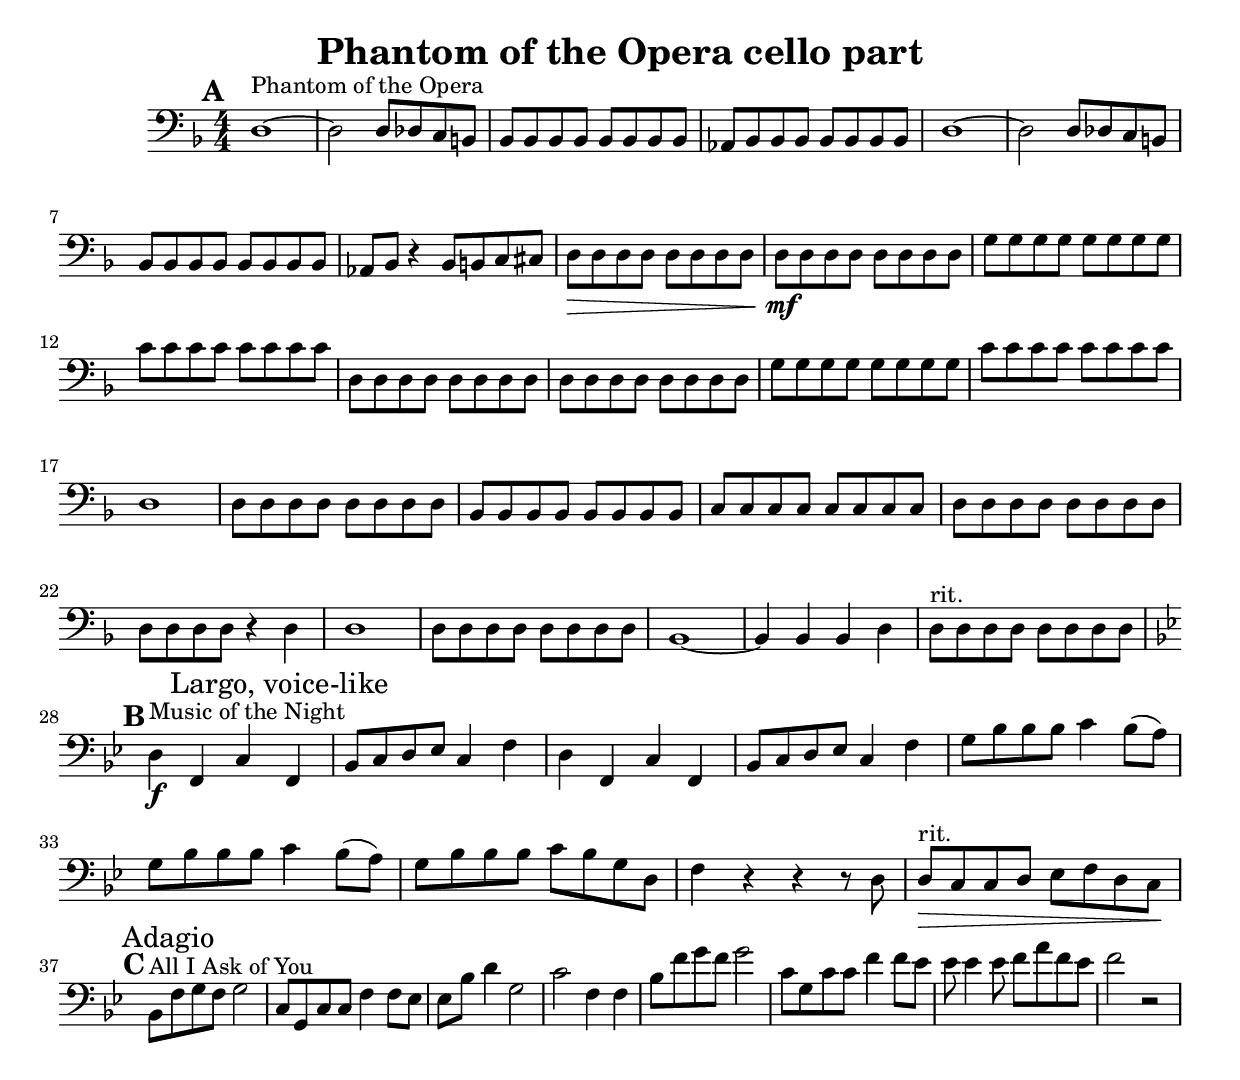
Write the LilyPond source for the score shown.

\header {
  title = "Phantom of the Opera cello part"
}

\score {
  \relative c {
    \set Score.markFormatter = #format-mark-box-alphabet
    \mark \default
    \clef "bass"
    \key d \minor
    \numericTimeSignature
    \time 4/4
    d1~^"Phantom of the Opera" d2 d8 des c b | 
    bes bes bes bes bes bes bes bes |
    aes bes bes bes bes bes bes bes |
    d1~ d2 d8 des c b |
    bes bes bes bes bes bes bes bes |
    aes bes r4 bes8 b c cis |
    d\> d d d d d d d |
    d\mf d d d d d d d |
    g g g g g g g g |
    c c c c c c c c |
    d, d d d d d d d |
    d d d d d d d d |
    g g g g g g g g |
    c c c c c c c c |
    d,1 |
    d8 d d d d d d d |
    bes bes bes bes bes bes bes bes |
    c c c c c c c c |
    d d d d d d d d |
    d d d d r4 d |
    d1 |
    d8 d d d d d d d |
    bes1~ bes4 bes bes d |
    d8^"rit." d d d d d d d | \break
    \key bes \major
    \mark \default
    d4^"Music of the Night"\f f, c' \mark "Largo, voice-like" f, |
    bes8 c d ees c4 f |
    d f, c' f, |
    bes8 c d ees c4 f |
    g8 bes bes bes c4 bes8( a) | 
    g bes bes bes c4 bes8( a) |
    g bes bes bes c bes g d |
    f4 r r r8 d |
    d^"rit."\> c c d ees f d c\! | \break
    \mark \default
    bes^"All I Ask of You" \mark "Adagio" f' g f g2 |
    c,8 g c c f4 f8 ees |
    ees bes' d4 g,2 |
    c f,4 f |
    bes8 f' g f g2 |
    c,8 g c c f4 f8 ees |
    ees ees4 ees8 f a f ees |
    f2 r|
  }

  \layout {}
  \midi {}
}